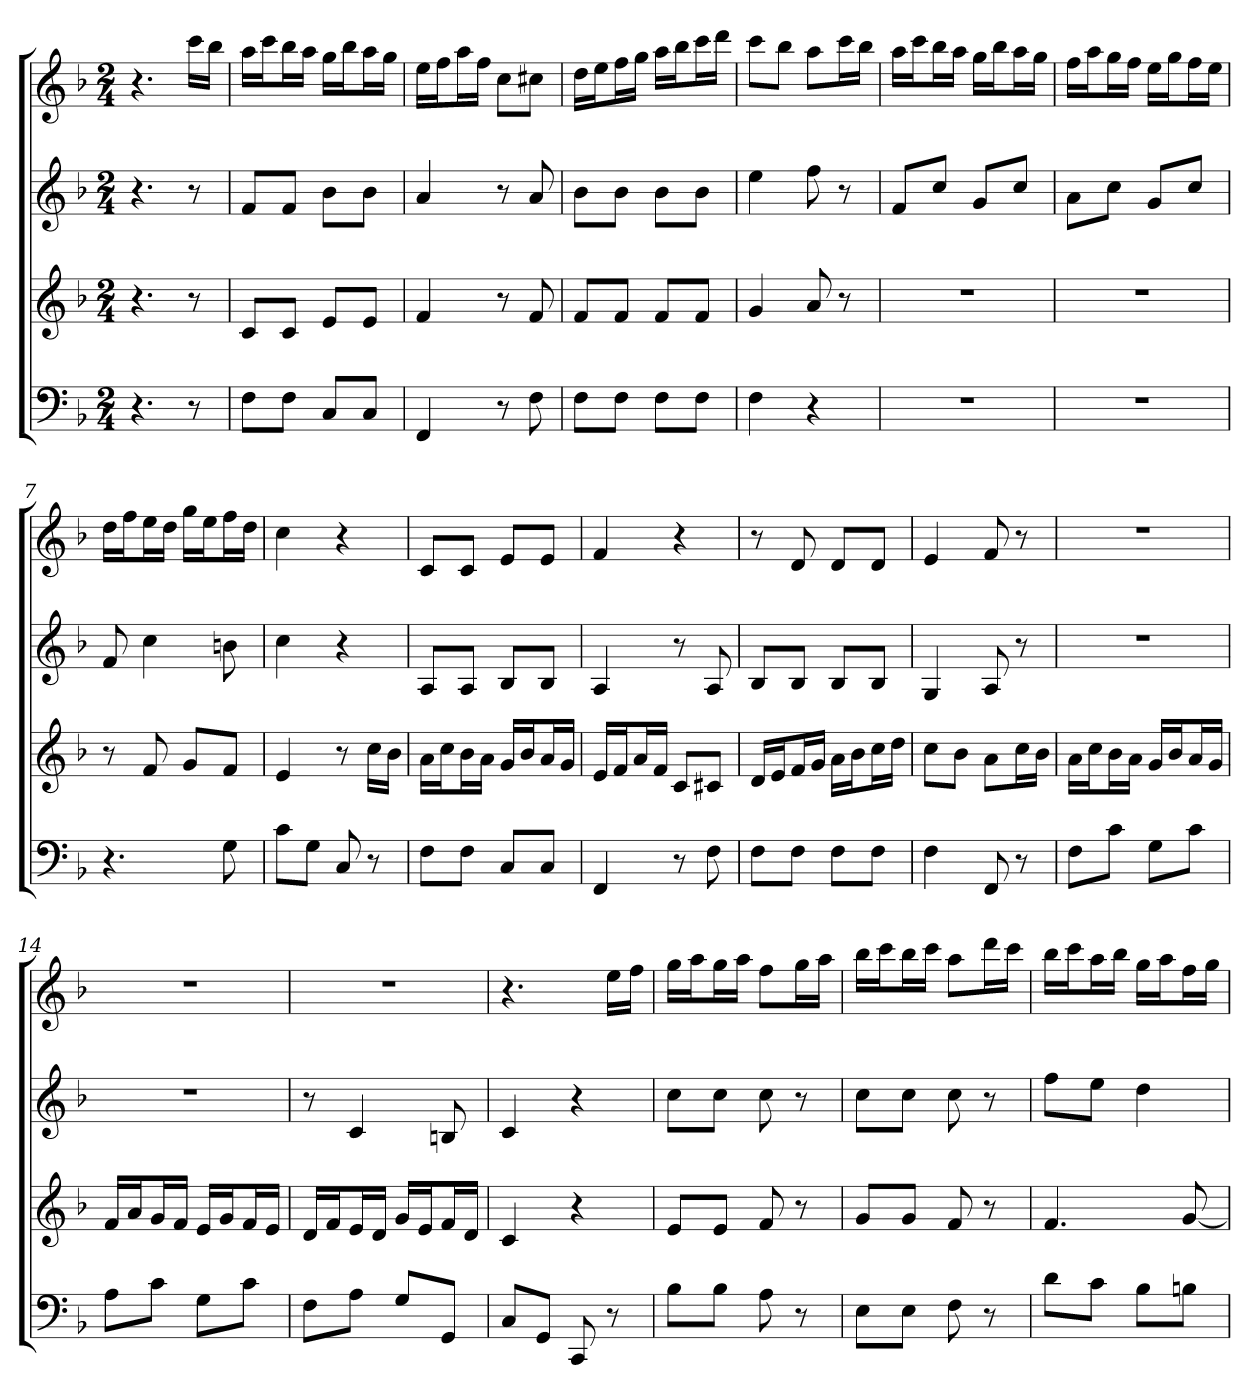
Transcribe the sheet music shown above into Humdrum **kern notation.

**kern	**kern	**kern	**kern
*part4	*part3	*part2	*part1
*staff4	*staff3	*staff2	*staff1
*k[b-]	*k[b-]	*k[b-]	*k[b-]
*F:	*F:	*F:	*F:
*M2/4	*M2/4	*M2/4	*M2/4
=	=	=	=
4.r	4.r	4.r	4.r
8r	8r	8r	16cccLL
.	.	.	16bb-JJ
=1	=1	=1	=1
8FL	8cL	8fL	16aaLL
.	.	.	16cccJ
8FJ	8cJ	8fJ	16bb-L
.	.	.	16aaJJ
8CL	8eL	8b-L	16ggLL
.	.	.	16bb-J
8CJ	8eJ	8b-J	16aaL
.	.	.	16ggJJ
=2	=2	=2	=2
4FF	4f	4a	16eeLL
.	.	.	16ffJ
.	.	.	16aaL
.	.	.	16ffJJ
8r	8r	8r	8ccL
8F	8f	8a	8cc#XJ
=3	=3	=3	=3
8FL	8fL	8b-L	16ddLL
.	.	.	16eeJ
8FJ	8fJ	8b-J	16ffL
.	.	.	16ggJJ
8FL	8fL	8b-L	16aaLL
.	.	.	16bb-J
8FJ	8fJ	8b-J	16cccL
.	.	.	16dddJJ
=4	=4	=4	=4
4F	4g	4ee	8cccL
.	.	.	8bb-J
4r	8a	8ff	8aaL
.	8r	8r	16cccL
.	.	.	16bb-JJ
=5	=5	=5	=5
2r	2r	8fL	16aaLL
.	.	.	16cccJ
.	.	8ccJ	16bb-L
.	.	.	16aaJJ
.	.	8gL	16ggLL
.	.	.	16bb-J
.	.	8ccJ	16aaL
.	.	.	16ggJJ
=6	=6	=6	=6
2r	2r	8aL	16ffLL
.	.	.	16aaJ
.	.	8ccJ	16ggL
.	.	.	16ffJJ
.	.	8gL	16eeLL
.	.	.	16ggJ
.	.	8ccJ	16ffL
.	.	.	16eeJJ
=7	=7	=7	=7
4.r	8r	8f	16ddLL
.	.	.	16ffJ
.	8f	4cc	16eeL
.	.	.	16ddJJ
.	8gL	.	16ggLL
.	.	.	16eeJ
8G	8fJ	8bn	16ffL
.	.	.	16ddJJ
=8	=8	=8	=8
8cL	4e	4cc	4cc
8GJ	.	.	.
8C	8r	4r	4r
8r	16ccLL	.	.
.	16b-JJ	.	.
=9	=9	=9	=9
8FL	16aLL	8AL	8cL
.	16ccJ	.	.
8FJ	16b-L	8AJ	8cJ
.	16aJJ	.	.
8CL	16gLL	8B-L	8eL
.	16b-J	.	.
8CJ	16aL	8B-J	8eJ
.	16gJJ	.	.
=10	=10	=10	=10
4FF	16eLL	4A	4f
.	16fJ	.	.
.	16aL	.	.
.	16fJJ	.	.
8r	8cL	8r	4r
8F	8c#XJ	8A	.
=11	=11	=11	=11
8FL	16dLL	8B-L	8r
.	16eJ	.	.
8FJ	16fL	8B-J	8d
.	16gJJ	.	.
8FL	16aLL	8B-L	8dL
.	16b-J	.	.
8FJ	16ccL	8B-J	8dJ
.	16ddJJ	.	.
=12	=12	=12	=12
4F	8ccL	4G	4e
.	8b-J	.	.
8FF	8aL	8A	8f
8r	16ccL	8r	8r
.	16b-JJ	.	.
=13	=13	=13	=13
8FL	16aLL	2r	2r
.	16ccJ	.	.
8cJ	16b-L	.	.
.	16aJJ	.	.
8GL	16gLL	.	.
.	16b-J	.	.
8cJ	16aL	.	.
.	16gJJ	.	.
=14	=14	=14	=14
8AL	16fLL	2r	2r
.	16aJ	.	.
8cJ	16gL	.	.
.	16fJJ	.	.
8GL	16eLL	.	.
.	16gJ	.	.
8cJ	16fL	.	.
.	16eJJ	.	.
=15	=15	=15	=15
8FL	16dLL	8r	2r
.	16fJ	.	.
8AJ	16eL	4c	.
.	16dJJ	.	.
8GL	16gLL	.	.
.	16eJ	.	.
8GGJ	16fL	8Bn	.
.	16dJJ	.	.
=16	=16	=16	=16
8CL	4c	4c	4.r
8GGJ	.	.	.
8CC	4r	4r	.
8r	.	.	16eeLL
.	.	.	16ffJJ
=17	=17	=17	=17
8B-L	8eL	8ccL	16ggLL
.	.	.	16aaJ
8B-J	8eJ	8ccJ	16ggL
.	.	.	16aaJJ
8A	8f	8cc	8ffL
8r	8r	8r	16ggL
.	.	.	16aaJJ
=18	=18	=18	=18
8EL	8gL	8ccL	16bb-LL
.	.	.	16cccJ
8EJ	8gJ	8ccJ	16bb-L
.	.	.	16cccJJ
8F	8f	8cc	8aaL
8r	8r	8r	16dddL
.	.	.	16cccJJ
=19	=19	=19	=19
8dL	4.f	8ffL	16bb-LL
.	.	.	16cccJ
8cJ	.	8eeJ	16aaL
.	.	.	16bb-JJ
8B-L	.	4dd	16ggLL
.	.	.	16aaJ
8BnJ	[8g	.	16ffL
.	.	.	16ggJJ
=	=	=	=
*-	*-	*-	*-
